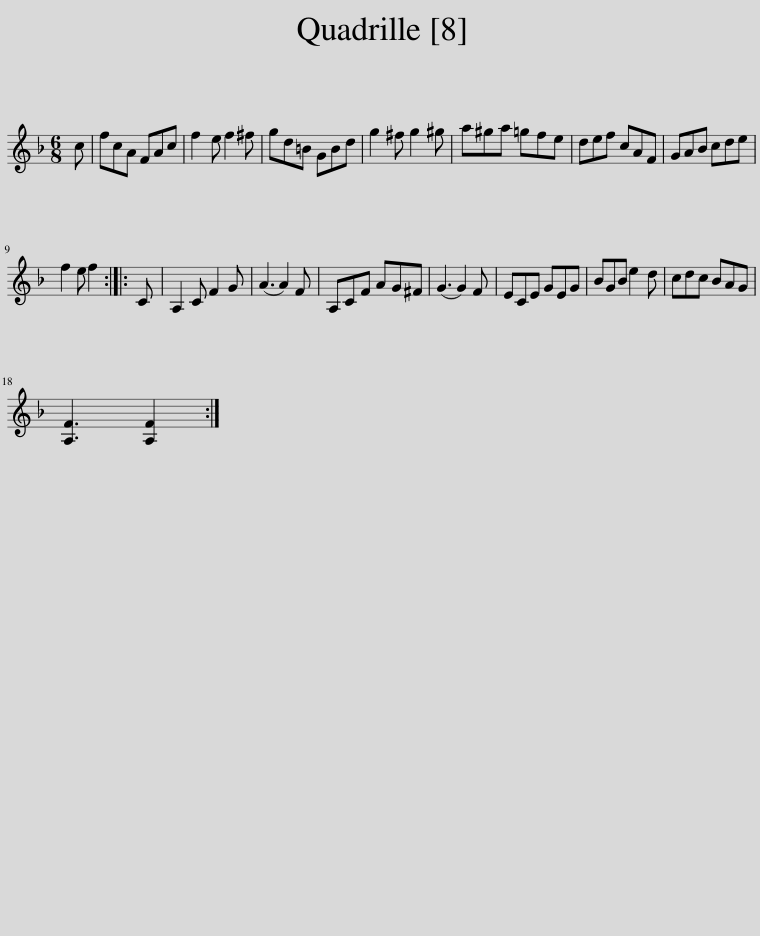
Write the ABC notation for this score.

X:1
L:1/8
M:6/8
I:linebreak $
K:F
V:1 treble
V:1
 c | fcA FAc | f2 e f2 ^f | gd=B GBd | g2 ^f g2 ^g | %5
 a^ga =gfe | def cAF | GAB cde |$ f2 e f2 :: C | %10
 A,2 C F2 G | (A3 A2) F | A,CF AG^F | (G3 G2) F | ECE GEG | %15
 BGB e2 d | cdc BAG |$ [A,F]3 [A,F]2 :| %18
